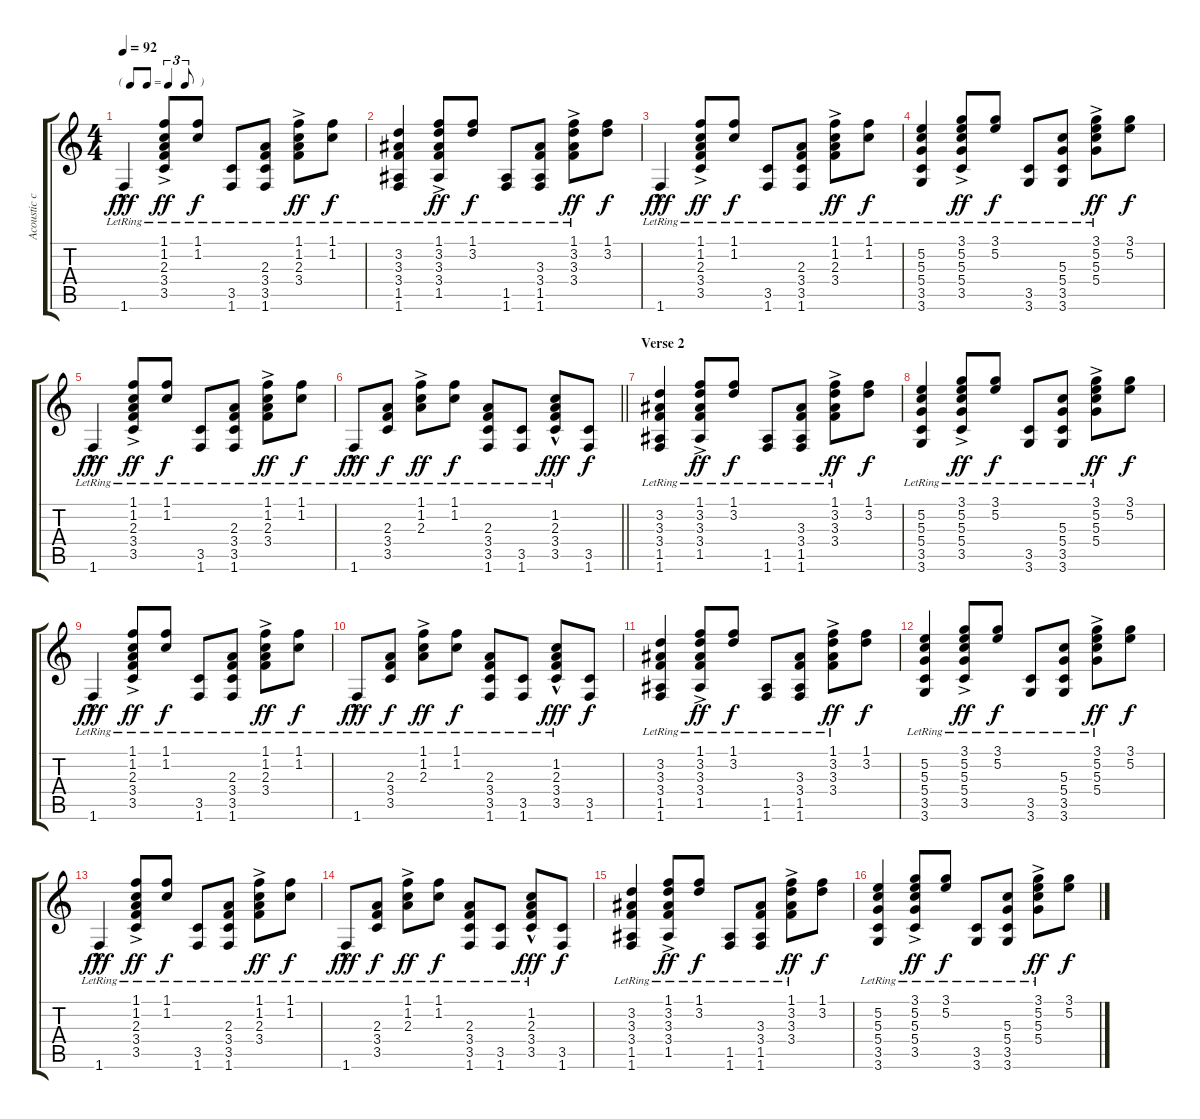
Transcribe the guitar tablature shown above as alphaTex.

\track ("Acoustic capo 1 (Keith)" "Acoustic c") {instrument acousticguitarsteel}
\staff {score tabs}
\tuning (E4 B3 G3 D3 A2 E2) {hide}
\ts (4 4)
\tf triplet8th
\tempo 92
\clef g2
\ks c
1.6{hac lr}.4{dy fff} (1.1{ac lr} 1.2{ac lr} 2.3{ac lr} 3.4{ac lr} 3.5{ac lr}).8{dy ff} (1.1{lr} 1.2{lr}).8{dy f} (3.5{lr} 1.6{lr}).8 (2.3{lr} 3.4{lr} 3.5{lr} 1.6{lr}).8 (1.1{ac lr} 1.2{ac lr} 2.3{ac lr} 3.4{ac lr}).8{dy ff} (1.1{lr} 1.2{lr}).8{dy f} |
(3.2{lr} 3.3{lr} 3.4{lr} 1.5{lr} 1.6{lr}).4 (1.1{ac lr} 3.2{ac lr} 3.3{ac lr} 3.4{ac lr} 1.5{ac lr}).8{dy ff} (1.1{lr} 3.2{lr}).8{dy f} (1.5{lr} 1.6{lr}).8 (3.3{lr} 3.4{lr} 1.5{lr} 1.6{lr}).8 (1.1{ac lr} 3.2{ac lr} 3.3{ac lr} 3.4{ac lr}).8{dy ff} (1.1 3.2).8{dy f} |
1.6{hac lr}.4{dy fff} (1.1{ac lr} 1.2{ac lr} 2.3{ac lr} 3.4{ac lr} 3.5{ac lr}).8{dy ff} (1.1{lr} 1.2{lr}).8{dy f} (3.5{lr} 1.6{lr}).8 (2.3{lr} 3.4{lr} 3.5{lr} 1.6{lr}).8 (1.1{ac lr} 1.2{ac lr} 2.3{ac lr} 3.4{ac lr}).8{dy ff} (1.1{lr} 1.2{lr}).8{dy f} |
(5.2 5.3 5.4 3.5 3.6{lr}).4 (3.1{ac lr} 5.2{ac lr} 5.3{ac lr} 5.4{ac lr} 3.5{ac lr}).8{dy ff} (3.1{lr} 5.2{lr}).8{dy f} (3.5{lr} 3.6{lr}).8 (5.3{lr} 5.4{lr} 3.5{lr} 3.6{lr}).8 (3.1{ac lr} 5.2{ac lr} 5.3{ac lr} 5.4{ac lr}).8{dy ff} (3.1 5.2).8{dy f} |
1.6{hac lr}.4{dy fff} (1.1{ac lr} 1.2{ac lr} 2.3{ac lr} 3.4{ac lr} 3.5{ac lr}).8{dy ff} (1.1{lr} 1.2{lr}).8{dy f} (3.5{lr} 1.6{lr}).8 (2.3{lr} 3.4{lr} 3.5{lr} 1.6{lr}).8 (1.1{ac lr} 1.2{ac lr} 2.3{ac lr} 3.4{ac lr}).8{dy ff} (1.1{lr} 1.2{lr}).8{dy f} |
\barLineRight lightlight
1.6{hac lr}.8{dy fff} (2.3{lr} 3.4{lr} 3.5{lr}).8{dy f} (1.1{ac lr} 1.2{ac lr} 2.3{ac lr}).8{dy ff} (1.1{lr} 1.2{lr}).8{dy f} (2.3{lr} 3.4{lr} 3.5{lr} 1.6{lr}).8 (3.5{lr} 1.6{lr}).8 (1.2{hac lr} 2.3{hac lr} 3.4{hac lr} 3.5{hac lr}).8{dy fff} (3.5 1.6).8{dy f} |
\section ("" "Verse 2")
(3.2{lr} 3.3{lr} 3.4{lr} 1.5{lr} 1.6{lr}).4 (1.1{ac lr} 3.2{ac lr} 3.3{ac lr} 3.4{ac lr} 1.5{ac lr}).8{dy ff} (1.1{lr} 3.2{lr}).8{dy f} (1.5{lr} 1.6{lr}).8 (3.3{lr} 3.4{lr} 1.5{lr} 1.6{lr}).8 (1.1{ac lr} 3.2{ac lr} 3.3{ac lr} 3.4{ac lr}).8{dy ff} (1.1 3.2).8{dy f} |
(5.2 5.3 5.4 3.5 3.6{lr}).4 (3.1{ac lr} 5.2{ac lr} 5.3{ac lr} 5.4{ac lr} 3.5{ac lr}).8{dy ff} (3.1{lr} 5.2{lr}).8{dy f} (3.5{lr} 3.6{lr}).8 (5.3{lr} 5.4{lr} 3.5{lr} 3.6{lr}).8 (3.1{ac lr} 5.2{ac lr} 5.3{ac lr} 5.4{ac lr}).8{dy ff} (3.1 5.2).8{dy f} |
1.6{hac lr}.4{dy fff} (1.1{ac lr} 1.2{ac lr} 2.3{ac lr} 3.4{ac lr} 3.5{ac lr}).8{dy ff} (1.1{lr} 1.2{lr}).8{dy f} (3.5{lr} 1.6{lr}).8 (2.3{lr} 3.4{lr} 3.5{lr} 1.6{lr}).8 (1.1{ac lr} 1.2{ac lr} 2.3{ac lr} 3.4{ac lr}).8{dy ff} (1.1{lr} 1.2{lr}).8{dy f} |
1.6{hac lr}.8{dy fff} (2.3{lr} 3.4{lr} 3.5{lr}).8{dy f} (1.1{ac lr} 1.2{ac lr} 2.3{ac lr}).8{dy ff} (1.1{lr} 1.2{lr}).8{dy f} (2.3{lr} 3.4{lr} 3.5{lr} 1.6{lr}).8 (3.5{lr} 1.6{lr}).8 (1.2{hac lr} 2.3{hac lr} 3.4{hac lr} 3.5{hac lr}).8{dy fff} (3.5 1.6).8{dy f} |
(3.2{lr} 3.3{lr} 3.4{lr} 1.5{lr} 1.6{lr}).4 (1.1{ac lr} 3.2{ac lr} 3.3{ac lr} 3.4{ac lr} 1.5{ac lr}).8{dy ff} (1.1{lr} 3.2{lr}).8{dy f} (1.5{lr} 1.6{lr}).8 (3.3{lr} 3.4{lr} 1.5{lr} 1.6{lr}).8 (1.1{ac lr} 3.2{ac lr} 3.3{ac lr} 3.4{ac lr}).8{dy ff} (1.1 3.2).8{dy f} |
(5.2 5.3 5.4 3.5 3.6{lr}).4 (3.1{ac lr} 5.2{ac lr} 5.3{ac lr} 5.4{ac lr} 3.5{ac lr}).8{dy ff} (3.1{lr} 5.2{lr}).8{dy f} (3.5{lr} 3.6{lr}).8 (5.3{lr} 5.4{lr} 3.5{lr} 3.6{lr}).8 (3.1{ac lr} 5.2{ac lr} 5.3{ac lr} 5.4{ac lr}).8{dy ff} (3.1 5.2).8{dy f} |
1.6{hac lr}.4{dy fff} (1.1{ac lr} 1.2{ac lr} 2.3{ac lr} 3.4{ac lr} 3.5{ac lr}).8{dy ff} (1.1{lr} 1.2{lr}).8{dy f} (3.5{lr} 1.6{lr}).8 (2.3{lr} 3.4{lr} 3.5{lr} 1.6{lr}).8 (1.1{ac lr} 1.2{ac lr} 2.3{ac lr} 3.4{ac lr}).8{dy ff} (1.1{lr} 1.2{lr}).8{dy f} |
1.6{hac lr}.8{dy fff} (2.3{lr} 3.4{lr} 3.5{lr}).8{dy f} (1.1{ac lr} 1.2{ac lr} 2.3{ac lr}).8{dy ff} (1.1{lr} 1.2{lr}).8{dy f} (2.3{lr} 3.4{lr} 3.5{lr} 1.6{lr}).8 (3.5{lr} 1.6{lr}).8 (1.2{hac lr} 2.3{hac lr} 3.4{hac lr} 3.5{hac lr}).8{dy fff} (3.5 1.6).8{dy f} |
(3.2{lr} 3.3{lr} 3.4{lr} 1.5{lr} 1.6{lr}).4 (1.1{ac lr} 3.2{ac lr} 3.3{ac lr} 3.4{ac lr} 1.5{ac lr}).8{dy ff} (1.1{lr} 3.2{lr}).8{dy f} (1.5{lr} 1.6{lr}).8 (3.3{lr} 3.4{lr} 1.5{lr} 1.6{lr}).8 (1.1{ac lr} 3.2{ac lr} 3.3{ac lr} 3.4{ac lr}).8{dy ff} (1.1 3.2).8{dy f} |
(5.2 5.3 5.4 3.5 3.6{lr}).4 (3.1{ac lr} 5.2{ac lr} 5.3{ac lr} 5.4{ac lr} 3.5{ac lr}).8{dy ff} (3.1{lr} 5.2{lr}).8{dy f} (3.5{lr} 3.6{lr}).8 (5.3{lr} 5.4{lr} 3.5{lr} 3.6{lr}).8 (3.1{ac lr} 5.2{ac lr} 5.3{ac lr} 5.4{ac lr}).8{dy ff} (3.1 5.2).8{dy f}
